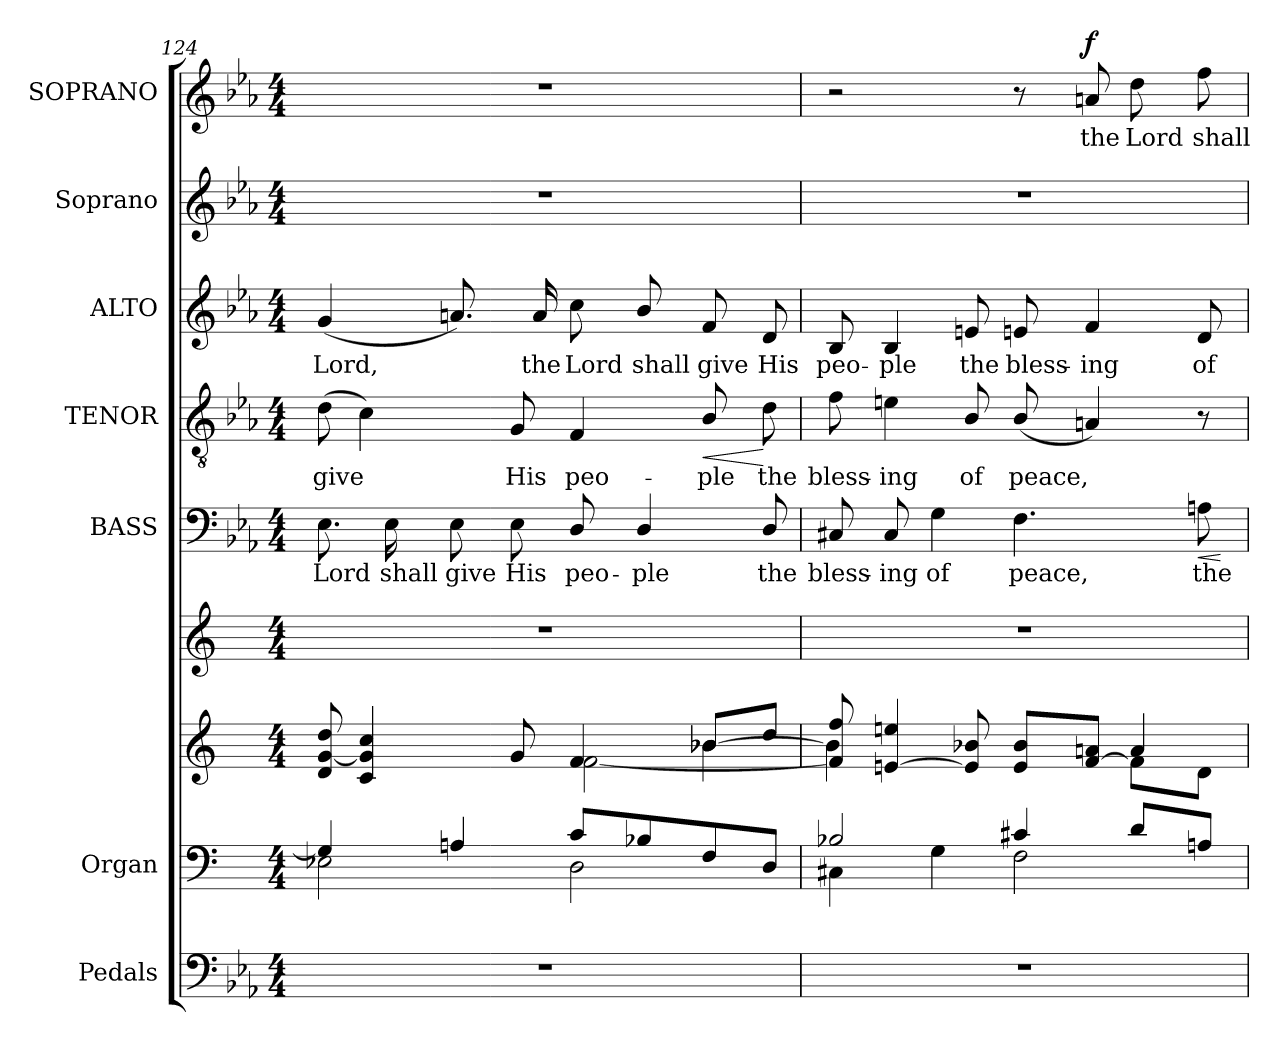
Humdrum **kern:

**kern	**kern	**kern	**kern	**kern	**text	**dynam	**kern	**text	**dynam	**kern	**text	**kern	**kern	**text	**dynam
*part7	*part6	*part6	*part6	*part5	*part5	*part5	*part4	*part4	*part4	*part3	*part3	*part2	*part1	*part1	*part1
*staff9	*staff8	*staff7	*staff6	*staff5	*staff5	*staff5	*staff4	*staff4	*staff4	*staff3	*staff3	*staff2	*staff1	*staff1	*staff1
*I"Pedals	*I"Organ	*	*	*I"BASS	*	*	*I"TENOR	*	*	*I"ALTO	*	*I"Soprano	*I"SOPRANO	*	*
*I'Ped.	*I'Org.	*	*	*I'B.	*	*	*I'T.	*	*	*I'A.	*	*I'S.	*I'S.	*	*
*clefF4	*clefF4	*clefG2	*clefG2	*clefF4	*	*	*clefGv2	*	*	*clefG2	*	*clefG2	*clefG2	*	*
*	*	*	*	*	*	*	*ITrd7c12	*	*	*	*	*	*	*	*
*k[b-e-a-]	*k[]	*k[]	*k[]	*k[b-e-a-]	*	*	*k[b-e-a-]	*	*	*k[b-e-a-]	*	*k[b-e-a-]	*k[b-e-a-]	*	*
*E-:	*C:	*C:	*C:	*E-:	*	*	*E-:	*	*	*E-:	*	*E-:	*E-:	*	*
*M4/4	*M4/4	*M4/4	*M4/4	*M4/4	*	*	*M4/4	*	*	*M4/4	*	*M4/4	*M4/4	*	*
=124	=124	=124	=124	=124	=124	=124	=124	=124	=124	=124	=124	=124	=124	=124	=124
*	*^	*^	*	*	*	*	*	*	*	*	*	*	*	*	*
*	*	*	*	*^	*	*	*	*	*	*	*	*	*	*	*	*	*
!	!	!	!	!	!	!	!	!LO:LY:b:color=#000000	!	!	!	!	!	!	!	!	!	!
!	!	!	!	!	!	!	!	!	!	!	!LO:LY:b:color=#000000	!	!	!	!	!	!	!
!	!	!	!	!	!	!	!	!	!	!	!	!	!	!LO:LY:b:color=#000000	!	!	!	!
1r	4Gi/]	2E-i\	8di/ [8gi 8ddi	2ryy	2ryy	1r	8.E-i\	Lord	.	(8Di\	give	.	(4gi/	Lord,	1r	1r	.	.
.	.	.	4ci/ 4gi] 4cci	.	.	.	.	.	.	4Ci\)	.	.	.	.	.	.	.	.
!	!	!	!	!	!	!	!	!LO:LY:b:color=#000000	!	!	!	!	!	!	!	!	!	!
.	.	.	.	.	.	.	16E-i\	shall	.	.	.	.	.	.	.	.	.	.
!	!	!	!	!	!	!	!	!LO:LY:b:color=#000000	!	!	!	!	!	!	!	!	!	!
.	4Ani/	.	.	.	.	.	8E-i\	give	.	.	.	.	8.ani/)	.	.	.	.	.
!	!	!	!	!	!	!	!	!LO:LY:b:color=#000000	!	!	!	!	!	!	!	!	!	!
!	!	!	!	!	!	!	!	!	!	!	!LO:LY:b:color=#000000	!	!	!	!	!	!	!
.	.	.	8gi/	.	.	.	8E-i\	His	.	8GGi/	His	.	.	.	.	.	.	.
!	!	!	!	!	!	!	!	!	!	!	!	!	!	!LO:LY:b:color=#000000	!	!	!	!
.	.	.	.	.	.	.	.	.	.	.	.	.	16ai/	the	.	.	.	.
!	!	!	!	!	!	!	!	!LO:LY:b:color=#000000	!	!	!	!	!	!	!	!	!	!
!	!	!	!	!	!	!	!	!	!	!	!LO:LY:b:color=#000000	!	!	!	!	!	!	!
!	!	!	!	!	!	!	!	!	!	!	!	!	!	!LO:LY:b:color=#000000	!	!	!	!
.	8ci/L	2Di\	4fi/	[2fi\	4ryy	.	8Di/	peo-	.	4FFi/	peo-	.	8cci\	Lord	.	.	.	.
!	!	!	!	!	!	!	!	!LO:LY:b:color=#000000	!	!	!	!	!	!	!	!	!	!
!	!	!	!	!	!	!	!	!	!	!	!	!	!	!LO:LY:b:color=#000000	!	!	!	!
.	8B-i/	.	.	.	.	.	4Di/	-ple	.	.	.	.	8b-i/	shall	.	.	.	.
!	!	!	!	!	!	!	!	!	!	!	!LO:LY:b:color=#000000	!LO:HP:b	!	!	!	!	!	!
!	!	!	!	!	!	!	!	!	!	!	!	!	!	!LO:LY:b:color=#000000	!	!	!	!
.	8Fi/	.	8b-i/L	.	[4b-i\	.	.	.	.	8BB-i/	-ple	<	8fi/	give	.	.	.	.
!	!	!	!	!	!	!	!	!LO:LY:b:color=#000000	!	!	!	!	!	!	!	!	!	!
!	!	!	!	!	!	!	!	!	!	!	!LO:LY:b:color=#000000	!	!	!	!	!	!	!
!	!	!	!	!	!	!	!	!	!	!	!	!	!	!LO:LY:b:color=#000000	!	!	!	!
.	8Di/J	.	8ddi/J	.	.	.	8Di/	the	.	8Di\	the	[	8di/	His	.	.	.	.
*	*	*	*	*v	*v	*	*	*	*	*	*	*	*	*	*	*	*	*
!!LO:PB:g=z
=125	=125	=125	=125	=125	=125	=125	=125	=125	=125	=125	=125	=125	=125	=125	=125	=125	=125
!	!	!	!	!	!	!	!LO:LY:b:color=#000000	!	!	!	!	!	!	!	!	!	!
!	!	!	!	!	!	!	!	!	!	!LO:LY:b:color=#000000	!	!	!	!	!	!	!
!	!	!	!	!	!	!	!	!	!	!	!	!	!LO:LY:b:color=#000000	!	!	!	!
1r	2B-i/	4C#Xi\	8fi/] 8ffi	4b-i\]	1r	8C#Xi/	bless-	.	8Fi\	bless-	.	8B-i/	peo-	1r	2r	.	.
!	!	!	!	!	!	!	!LO:LY:b:color=#000000	!	!	!	!	!	!	!	!	!	!
!	!	!	!	!	!	!	!	!	!	!LO:LY:b:color=#000000	!	!	!	!	!	!	!
!	!	!	!	!	!	!	!	!	!	!	!	!	!LO:LY:b:color=#000000	!	!	!	!
.	.	.	[4eni/ 4eeni	.	.	8C#i/	-ing	.	4Eni\	-ing	.	4B-i/	-ple	.	.	.	.
!	!	!	!	!	!	!	!LO:LY:b:color=#000000	!	!	!	!	!	!	!	!	!	!
.	.	4Gi\	.	4ryy	.	4Gi\	of	.	.	.	.	.	.	.	.	.	.
!	!	!	!	!	!	!	!	!	!	!LO:LY:b:color=#000000	!	!	!	!	!	!	!
!	!	!	!	!	!	!	!	!	!	!	!	!	!LO:LY:b:color=#000000	!	!	!	!
.	.	.	8ei/] 8b-i	.	.	.	.	.	8BB-i/	of	.	8eni/	the	.	.	.	.
!	!	!	!	!	!	!	!LO:LY:b:color=#000000	!	!	!	!	!	!	!	!	!	!
!	!	!	!	!	!	!	!	!	!	!LO:LY:b:color=#000000	!	!	!	!	!	!	!
!	!	!	!	!	!	!	!	!	!	!	!	!	!LO:LY:b:color=#000000	!	!	!	!
.	4c#Xi/	2Fi\	8ei/ 8b-iL	4ryy	.	4.Fi\	peace,	.	(8BB-i/	peace,	.	8eni/	bless-	.	8r	.	.
!	!	!	!	!	!	!	!	!	!	!	!	!	!LO:LY:b:color=#000000	!	!	!	!
!	!	!	!	!	!	!	!	!	!	!	!	!	!	!	!	!LO:LY:b:color=#000000	!
.	.	.	[8fi/ 8aniJ	.	.	.	.	.	4AAni/)	.	.	4fi/	-ing	.	8ani/	the	f
!	!	!	!	!	!	!	!	!	!	!	!	!	!	!	!	!LO:LY:b:color=#000000	!
.	8di/L	.	4ai/	8fi\L]	.	.	.	.	.	.	.	.	.	.	8ddi\	Lord	.
!	!	!	!	!	!	!	!LO:LY:b:color=#000000	!LO:HP:b	!	!	!	!	!	!	!	!	!
!	!	!	!	!	!	!	!	!	!	!	!	!	!LO:LY:b:color=#000000	!	!	!	!
!	!	!	!	!	!	!	!	!	!	!	!	!	!	!	!	!LO:LY:b:color=#000000	!
.	8Ani/J	.	.	8di\J	.	8Ani\	the	<	8r	.	.	8di/	of	.	8ffi\	shall	.
*	*v	*v	*	*	*	*	*	*	*	*	*	*	*	*	*	*	*
*	*	*v	*v	*	*	*	*	*	*	*	*	*	*	*	*	*
.	.	.	.	.	.	[	.	.	.	.	.	.	.	.	.
=	=	=	=	=	=	=	=	=	=	=	=	=	=	=	=
*-	*-	*-	*-	*-	*-	*-	*-	*-	*-	*-	*-	*-	*-	*-	*-
